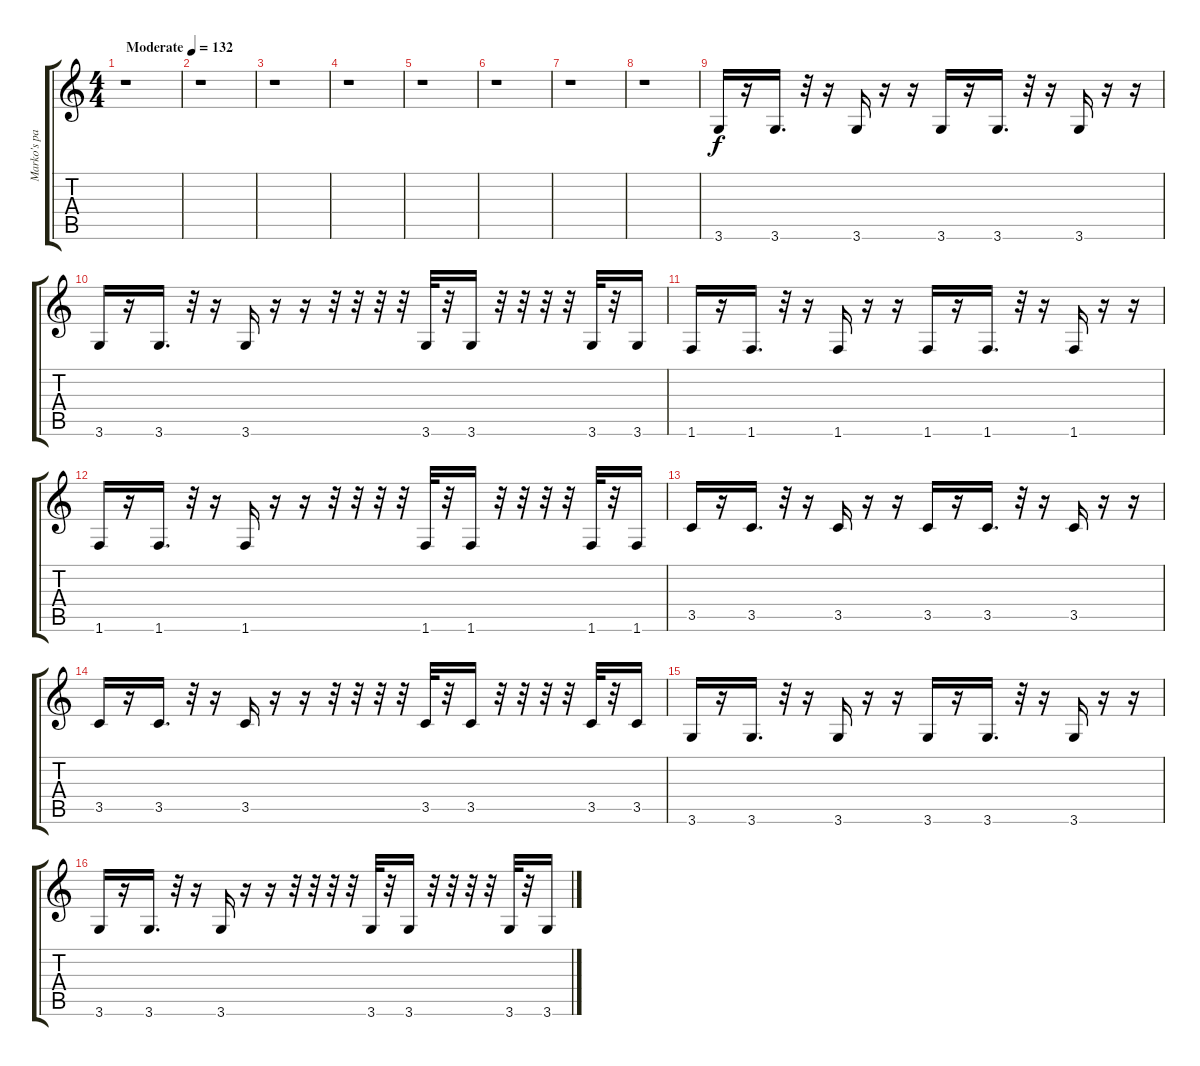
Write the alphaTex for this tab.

\track ("Marko's page" "Marko's pa") {instrument synthbass1}
\staff {score tabs}
\tuning (E4 B3 G3 D3 A2 E2) {hide}
\ts (4 4)
\tempo (132 "Moderate")
\clef g2
\ks c
r.1{dy f instrument synthbass1} |
r.1 |
r.1 |
r.1 |
r.1 |
r.1 |
r.1 |
r.1 |
3.6.16 r.16 3.6.16{d} r.32 r.16 3.6.16 r.16 r.16 3.6.16 r.16 3.6.16{d} r.32 r.16 3.6.16 r.16 r.16 |
3.6.16 r.16 3.6.16{d} r.32 r.16 3.6.16 r.16 r.16 r.32 r.32 r.32 r.32 3.6.32 r.32 3.6.16 r.32 r.32 r.32 r.32 3.6.32 r.32 3.6.16 |
1.6.16 r.16 1.6.16{d} r.32 r.16 1.6.16 r.16 r.16 1.6.16 r.16 1.6.16{d} r.32 r.16 1.6.16 r.16 r.16 |
1.6.16 r.16 1.6.16{d} r.32 r.16 1.6.16 r.16 r.16 r.32 r.32 r.32 r.32 1.6.32 r.32 1.6.16 r.32 r.32 r.32 r.32 1.6.32 r.32 1.6.16 |
3.5.16 r.16 3.5.16{d} r.32 r.16 3.5.16 r.16 r.16 3.5.16 r.16 3.5.16{d} r.32 r.16 3.5.16 r.16 r.16 |
3.5.16 r.16 3.5.16{d} r.32 r.16 3.5.16 r.16 r.16 r.32 r.32 r.32 r.32 3.5.32 r.32 3.5.16 r.32 r.32 r.32 r.32 3.5.32 r.32 3.5.16 |
3.6.16 r.16 3.6.16{d} r.32 r.16 3.6.16 r.16 r.16 3.6.16 r.16 3.6.16{d} r.32 r.16 3.6.16 r.16 r.16 |
3.6.16 r.16 3.6.16{d} r.32 r.16 3.6.16 r.16 r.16 r.32 r.32 r.32 r.32 3.6.32 r.32 3.6.16 r.32 r.32 r.32 r.32 3.6.32 r.32 3.6.16
